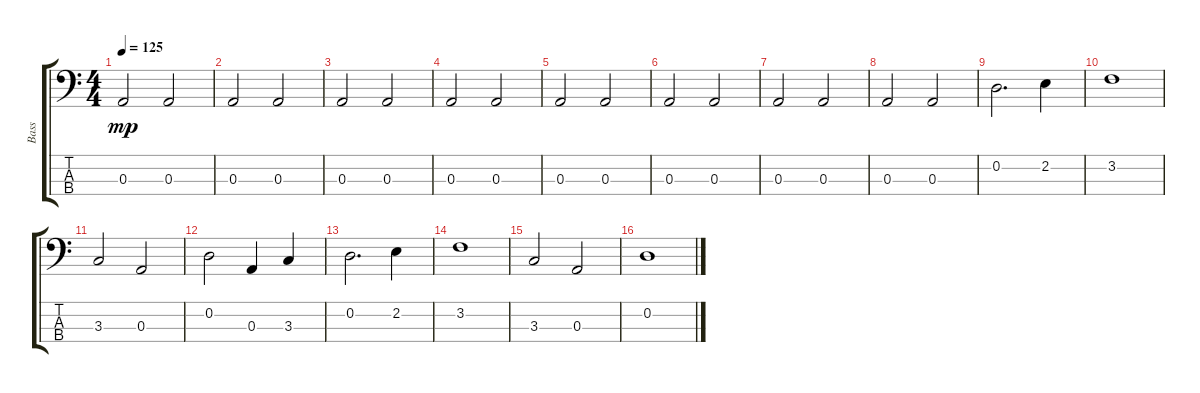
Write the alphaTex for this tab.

\track ("Bass" "Bass") {instrument acousticbass}
\staff {score tabs}
\tuning (G2 D2 A1 E1) {hide}
\ts (4 4)
\tempo 125
\clef f4
\ks c
0.3.2{dy mp} 0.3.2 |
0.3.2 0.3.2 |
0.3.2 0.3.2 |
0.3.2 0.3.2 |
0.3.2 0.3.2 |
0.3.2 0.3.2 |
0.3.2 0.3.2 |
0.3.2 0.3.2 |
0.2.2{d} 2.2.4 |
3.2.1 |
3.3.2 0.3.2 |
0.2.2 0.3.4 3.3.4 |
0.2.2{d} 2.2.4 |
3.2.1 |
3.3.2 0.3.2 |
0.2.1
